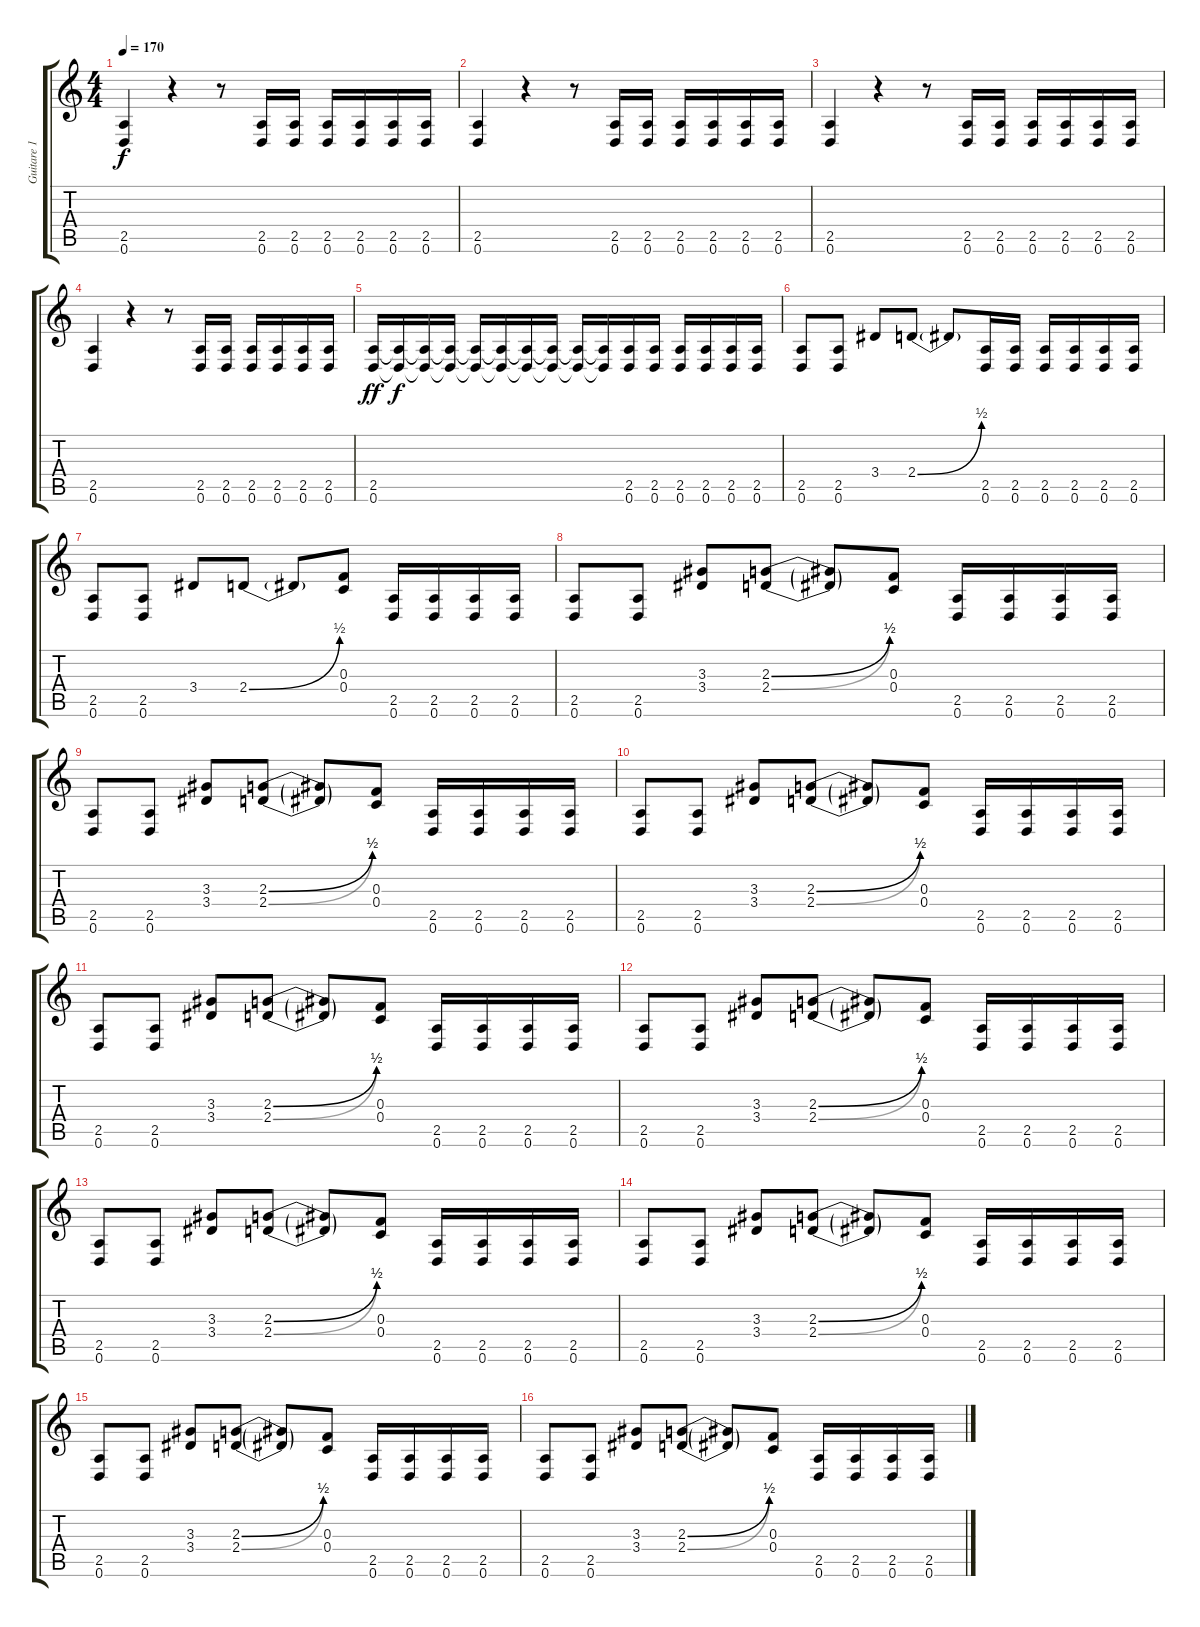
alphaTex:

\track ("Guitare 1" "Guitare 1") {instrument overdrivenguitar}
\staff {score tabs}
\tuning (D4 A3 F3 C3 G2 D2) {hide}
\ts (4 4)
\tempo 170
\clef g2
\ks c
(2.5 0.6).4{dy f} r.4 r.8 (2.5 0.6).16 (2.5 0.6).16 (2.5 0.6).16 (2.5 0.6).16 (2.5 0.6).16 (2.5 0.6).16 |
(2.5 0.6).4 r.4 r.8 (2.5 0.6).16 (2.5 0.6).16 (2.5 0.6).16 (2.5 0.6).16 (2.5 0.6).16 (2.5 0.6).16 |
(2.5 0.6).4 r.4 r.8 (2.5 0.6).16 (2.5 0.6).16 (2.5 0.6).16 (2.5 0.6).16 (2.5 0.6).16 (2.5 0.6).16 |
(2.5 0.6).4 r.4 r.8 (2.5 0.6).16 (2.5 0.6).16 (2.5 0.6).16 (2.5 0.6).16 (2.5 0.6).16 (2.5 0.6).16 |
(2.5 0.6).16{dy ff} (2.5{t} 0.6{t}).16{dy f volume 0} (2.5{t} 0.6{t}).16{volume 11} (2.5{t} 0.6{t}).16{volume 0} (2.5{t} 0.6{t}).16{volume 11} (2.5{t} 0.6{t}).16{volume 0} (2.5{t} 0.6{t}).16{volume 11} (2.5{t} 0.6{t}).16{volume 0} (2.5{t} 0.6{t}).16{volume 11} (2.5{t} 0.6{t}).16{volume 0} (2.5 0.6).16{volume 11} (2.5 0.6).16 (2.5 0.6).16 (2.5 0.6).16 (2.5 0.6).16 (2.5 0.6).16 |
(2.5 0.6).8 (2.5 0.6).8 3.4.8 2.4{be (bend 0 0 60 2)}.8 2.4{t}.8 (2.5 0.6).16 (2.5 0.6).16 (2.5 0.6).16 (2.5 0.6).16 (2.5 0.6).16 (2.5 0.6).16 |
(2.5 0.6).8 (2.5 0.6).8 3.4.8 2.4{be (bend 0 0 60 2)}.8 2.4{t}.8 (0.3 0.4).8 (2.5 0.6).16 (2.5 0.6).16 (2.5 0.6).16 (2.5 0.6).16 |
(2.5 0.6).8 (2.5 0.6).8 (3.3 3.4).8 (2.3{be (bend 0 0 60 2)} 2.4{be (bend 0 0 60 2)}).8 (2.3{t} 2.4{t}).8 (0.3 0.4).8 (2.5 0.6).16 (2.5 0.6).16 (2.5 0.6).16 (2.5 0.6).16 |
(2.5 0.6).8 (2.5 0.6).8 (3.3 3.4).8 (2.3{be (bend 0 0 60 2)} 2.4{be (bend 0 0 60 2)}).8 (2.3{t} 2.4{t}).8 (0.3 0.4).8 (2.5 0.6).16 (2.5 0.6).16 (2.5 0.6).16 (2.5 0.6).16 |
(2.5 0.6).8 (2.5 0.6).8 (3.3 3.4).8 (2.3{be (bend 0 0 60 2)} 2.4{be (bend 0 0 60 2)}).8 (2.3{t} 2.4{t}).8 (0.3 0.4).8 (2.5 0.6).16 (2.5 0.6).16 (2.5 0.6).16 (2.5 0.6).16 |
(2.5 0.6).8 (2.5 0.6).8 (3.3 3.4).8 (2.3{be (bend 0 0 60 2)} 2.4{be (bend 0 0 60 2)}).8 (2.3{t} 2.4{t}).8 (0.3 0.4).8 (2.5 0.6).16 (2.5 0.6).16 (2.5 0.6).16 (2.5 0.6).16 |
(2.5 0.6).8 (2.5 0.6).8 (3.3 3.4).8 (2.3{be (bend 0 0 60 2)} 2.4{be (bend 0 0 60 2)}).8 (2.3{t} 2.4{t}).8 (0.3 0.4).8 (2.5 0.6).16 (2.5 0.6).16 (2.5 0.6).16 (2.5 0.6).16 |
(2.5 0.6).8 (2.5 0.6).8 (3.3 3.4).8 (2.3{be (bend 0 0 60 2)} 2.4{be (bend 0 0 60 2)}).8 (2.3{t} 2.4{t}).8 (0.3 0.4).8 (2.5 0.6).16 (2.5 0.6).16 (2.5 0.6).16 (2.5 0.6).16 |
(2.5 0.6).8 (2.5 0.6).8 (3.3 3.4).8 (2.3{be (bend 0 0 60 2)} 2.4{be (bend 0 0 60 2)}).8 (2.3{t} 2.4{t}).8 (0.3 0.4).8 (2.5 0.6).16 (2.5 0.6).16 (2.5 0.6).16 (2.5 0.6).16 |
(2.5 0.6).8 (2.5 0.6).8 (3.3 3.4).8 (2.3{be (bend 0 0 60 2)} 2.4{be (bend 0 0 60 2)}).8 (2.3{t} 2.4{t}).8 (0.3 0.4).8 (2.5 0.6).16 (2.5 0.6).16 (2.5 0.6).16 (2.5 0.6).16 |
(2.5 0.6).8 (2.5 0.6).8 (3.3 3.4).8 (2.3{be (bend 0 0 60 2)} 2.4{be (bend 0 0 60 2)}).8 (2.3{t} 2.4{t}).8 (0.3 0.4).8 (2.5 0.6).16 (2.5 0.6).16 (2.5 0.6).16 (2.5 0.6).16
